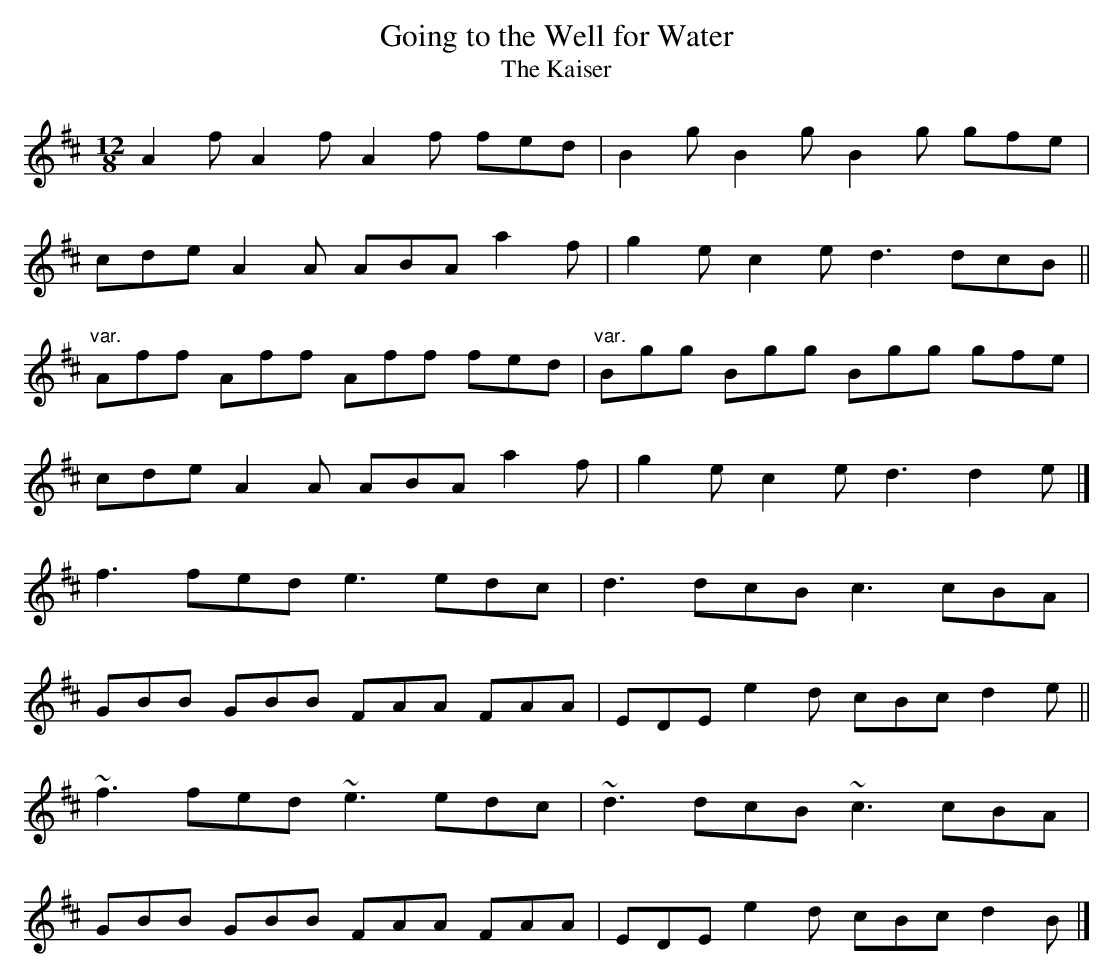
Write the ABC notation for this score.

X:1
T:Going to the Well for Water
T:Kaiser, The
M:12/8
L:1/8
K:D
A2f A2f A2f fed|B2g B2g B2g gfe|!
cde A2A ABA a2f|g2e c2e d3 dcB||!
"var."Aff Aff Aff fed|"var."Bgg Bgg Bgg gfe|!
cde A2A ABA a2f|g2e c2e d3 d2e|]!
f3 fed e3 edc|d3 dcB c3 cBA|!
GBB GBB FAA FAA|EDE e2d cBc d2e||!
~f3 fed ~e3 edc|~d3 dcB ~c3 cBA|!
GBB GBB FAA FAA|EDE e2d cBc d2B|]!
